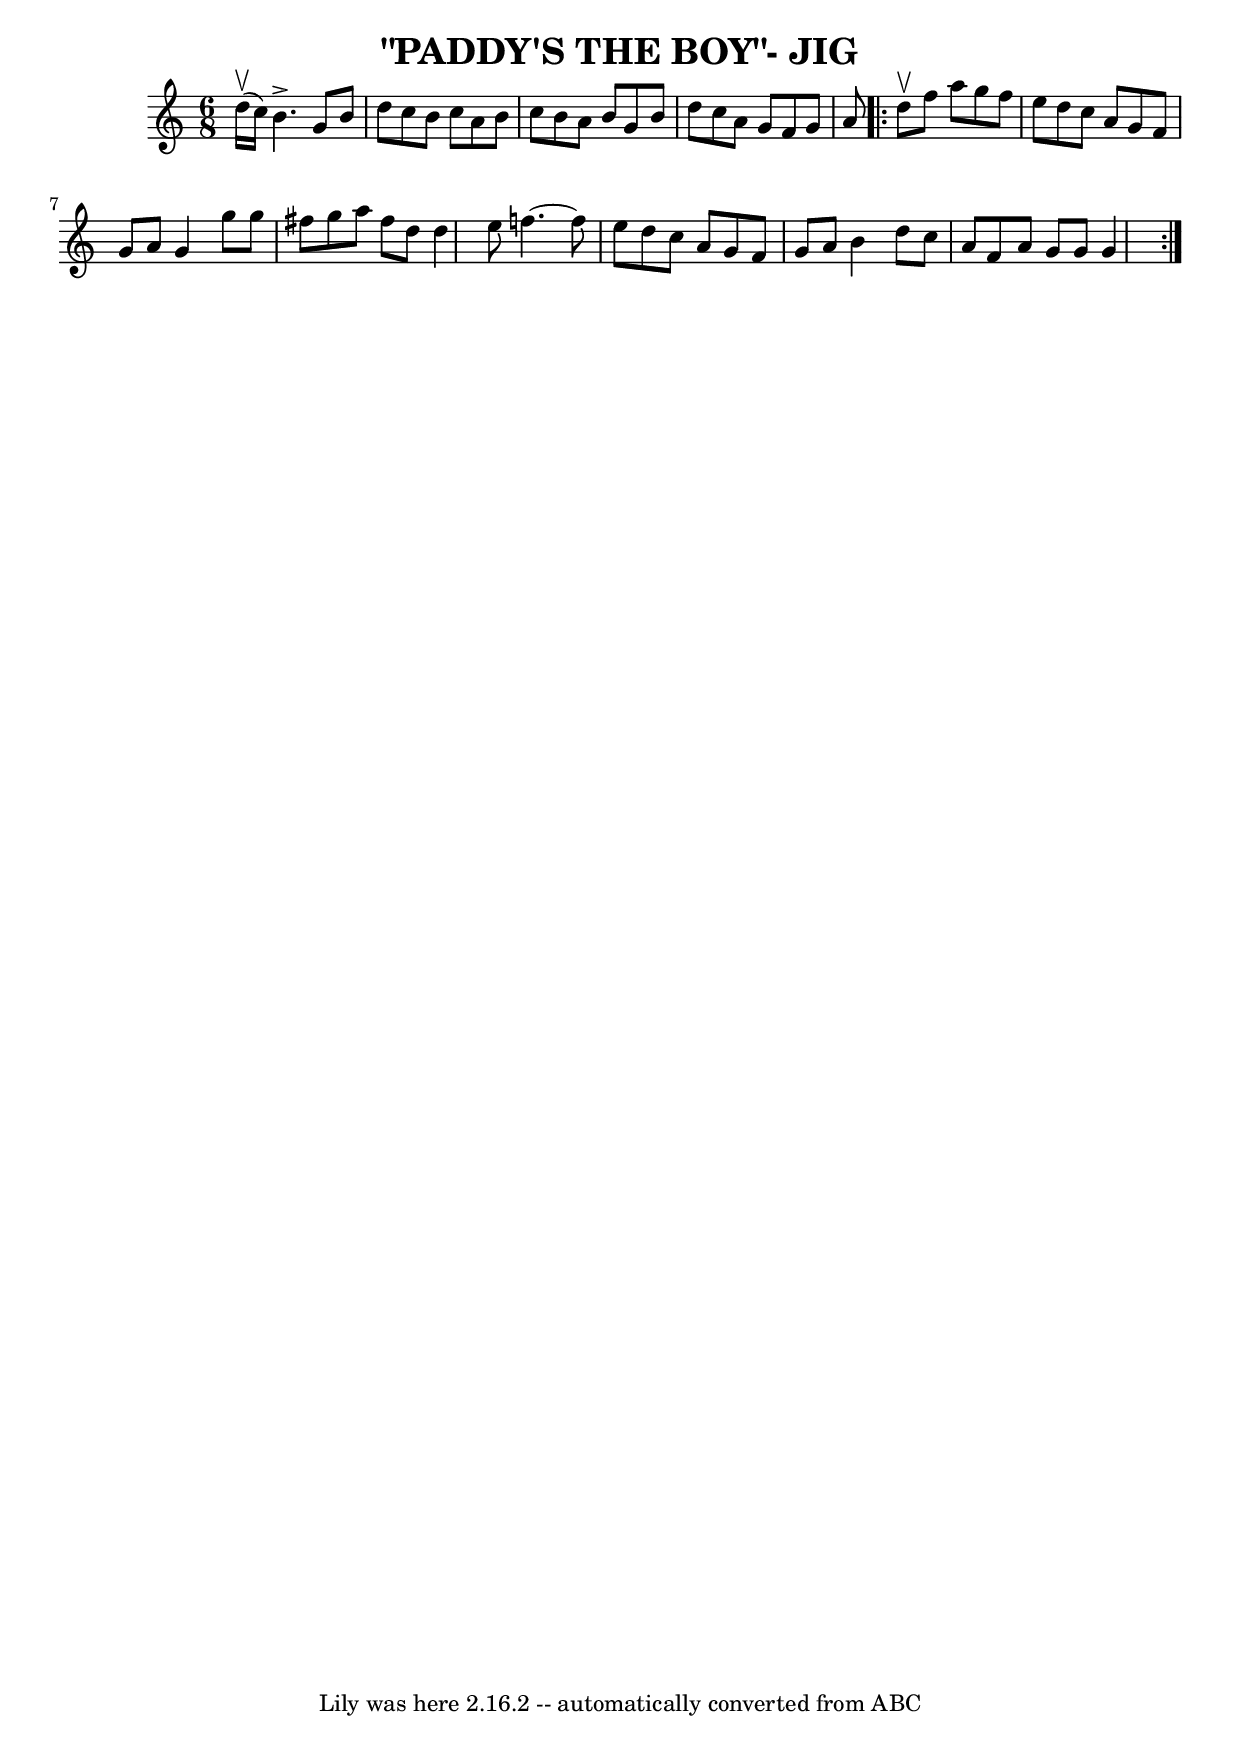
\version "2.16.2"
\include "Mammoth.ily"
\header {
  %% book = "Ryan's Mammoth Collection of Fiddle Tunes"
  crossRefNumber = "1"
  footnotes = ""
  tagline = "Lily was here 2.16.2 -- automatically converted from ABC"
  title = "\"PADDY'S THE BOY\"- JIG"

}
voicedefault =  {


  \time 6/8 
  \key g \mixolydian
  d''16 (^\upbow c''16)       |
  
  b'4.^\accent g'8 b'8 d''8    |
  c''8 b'8 c''8 a'8    
  b'8 c''8    |
  b'8 a'8 b'8 g'8 b'8 d''8    |
  
  c''8 a'8 g'8 f'8 g'8 a'8        |
  
  \repeat volta 2 {
    
    d''8^\upbow       |
    f''8 a''8 g''8 f''8 e''8 d''8    
    |
    c''8 a'8 g'8 f'8 g'8 a'8    |
    g'4 g''8    
    g''8 fis''8 g''8    |
    a''8 fis''8 d''8 d''4 e''8     
    |
    f''!4.   ~ f''8 e''8 d''8    |
    c''8 a'8    
    g'8 f'8 g'8 a'8    |
    b'4 d''8 c''8 a'8 f'8    
    |
    a'8 g'8 g'8 g'4    
  }   

}

\score{
  <<

    \context Staff="default"
    {
      \voicedefault 
      
    }

  >>
  \layout {
    
  }
  \midi {
  }

}
